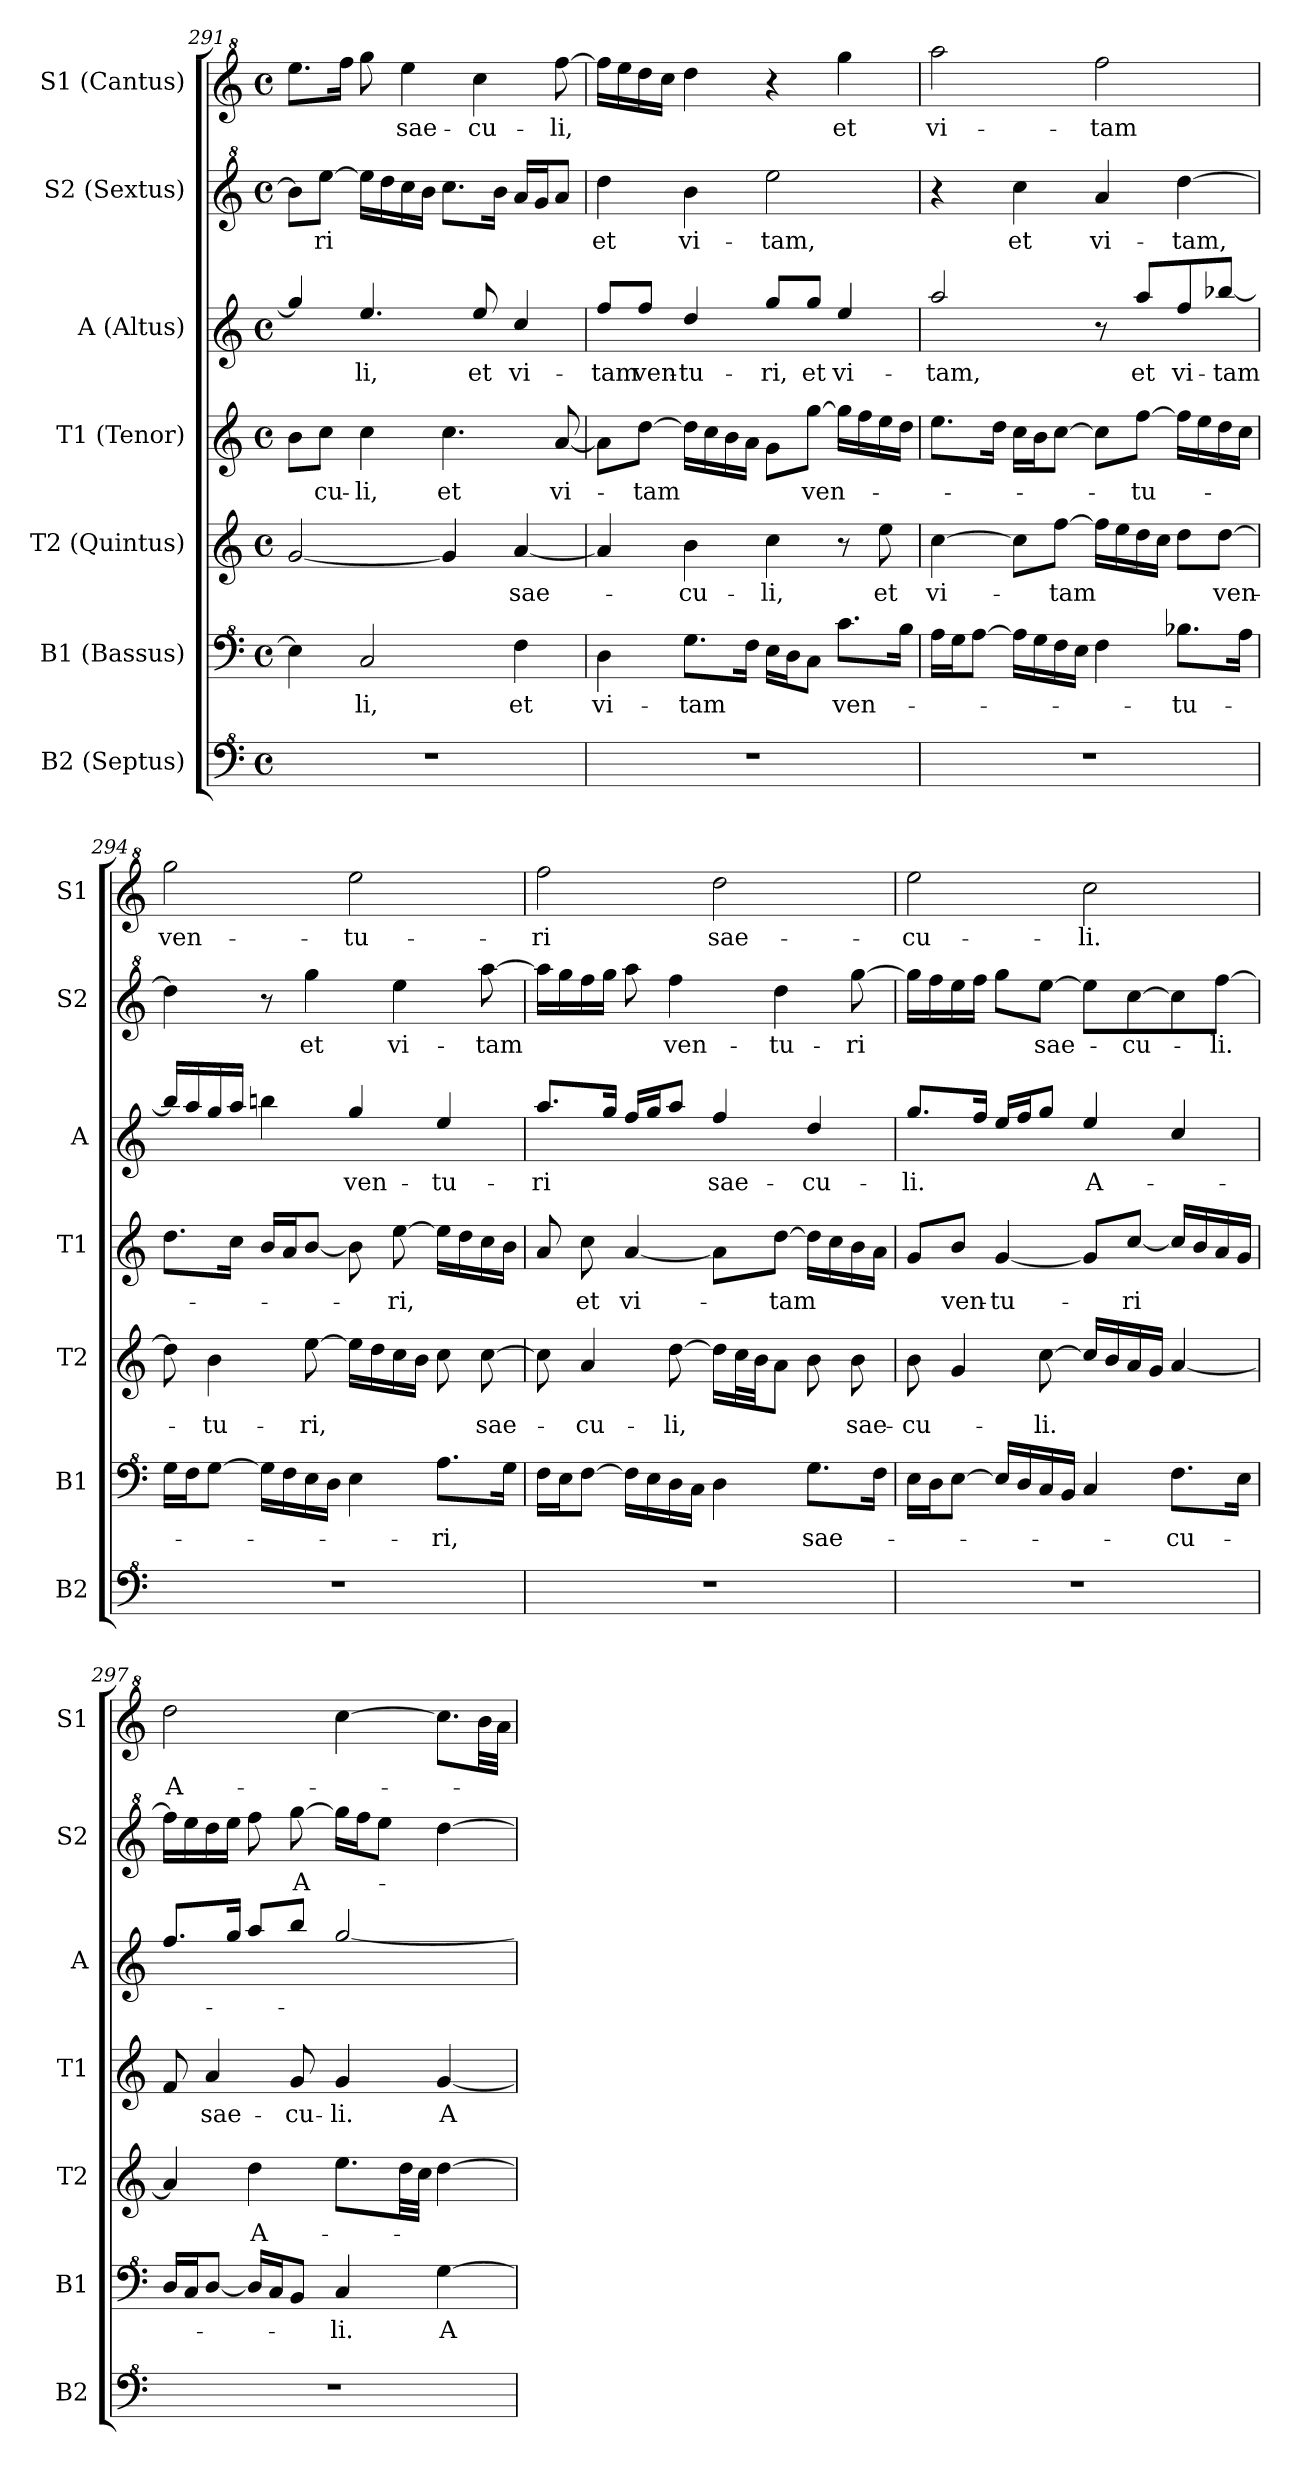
**kern	**kern	**text	**kern	**text	**kern	**text	**kern	**text	**kern	**text	**kern	**text
*part7	*part6	*part6	*part5	*part5	*part4	*part4	*part3	*part3	*part2	*part2	*part1	*part1
*staff7	*staff6	*staff6	*staff5	*staff5	*staff4	*staff4	*staff3	*staff3	*staff2	*staff2	*staff1	*staff1
*I"B2 (Septus)	*I"B1 (Bassus)	*	*I"T2 (Quintus)	*	*I"T1 (Tenor)	*	*I"A (Altus)	*	*I"S2 (Sextus)	*	*I"S1 (Cantus)	*
*I'B2	*I'B1	*	*I'T2	*	*I'T1	*	*I'A	*	*I'S2	*	*I'S1	*
*clefF^4	*clefF^4	*	*clefG2	*	*clefG2	*	*clefG2	*	*clefG^2	*	*clefG^2	*
*k[]	*k[]	*	*k[]	*	*k[]	*	*k[]	*	*k[]	*	*k[]	*
*M4/4	*M4/4	*	*M4/4	*	*M4/4	*	*M4/4	*	*M4/4	*	*M4/4	*
*met(c)	*met(c)	*	*met(c)	*	*met(c)	*	*met(c)	*	*met(c)	*	*met(c)	*
=291	=291	=291	=291	=291	=291	=291	=291	=291	=291	=291	=291	=291
1r	4e\]	.	[2g/	.	8b\L	.	4gg/]	.	8bb\L]	.	8.eee\L	.
!	!	!	!	!	!	!LO:LY:b	!	!	!	!LO:LY:b	!	!
.	.	.	.	.	8cc\J	-cu-	.	.	[8eee\J	-ri	.	.
.	.	.	.	.	.	.	.	.	.	.	16fff\Jk	.
!	!	!LO:LY:b	!	!	!	!LO:LY:b	!	!LO:LY:b	!	!	!	!
.	2c/	-li,	.	.	4cc\	-li,	4.ee/	-li,	16eee\LL]	.	8ggg\	.
.	.	.	.	.	.	.	.	.	16ddd\	.	.	.
!	!	!	!	!	!	!	!	!	!	!	!	!LO:LY:b
.	.	.	.	.	.	.	.	.	16ccc\	.	4eee\	sae-
.	.	.	.	.	.	.	.	.	16bb\JJ	.	.	.
!	!	!	!	!	!	!LO:LY:b	!	!	!	!	!	!
.	.	.	4g/]	.	4.cc\	et	.	.	8.ccc\L	.	.	.
!	!	!	!	!	!	!	!	!LO:LY:b	!	!	!	!LO:LY:b
.	.	.	.	.	.	.	8ee/	et	.	.	4ccc\	-cu-
.	.	.	.	.	.	.	.	.	16bb\Jk	.	.	.
!	!	!LO:LY:b	!	!LO:LY:b	!	!	!	!LO:LY:b	!	!	!	!
.	4f\	et	[4a/	sae-	.	.	4cc/	vi-	16aa/LL	.	.	.
.	.	.	.	.	.	.	.	.	16gg/J	.	.	.
!	!	!	!	!	!	!LO:LY:b	!	!	!	!	!	!LO:LY:b
.	.	.	.	.	[8a/	vi-	.	.	8aa/J	.	[8fff\	-li,
!!LO:LB:g=z
=292	=292	=292	=292	=292	=292	=292	=292	=292	=292	=292	=292	=292
!	!	!LO:LY:b	!	!	!	!	!	!LO:LY:b	!	!LO:LY:b	!	!
1r	4d\	vi-	4a/]	.	8a\L]	.	8ff/L	-tam	4ddd\	et	16fff\LL]	.
.	.	.	.	.	.	.	.	.	.	.	16eee\	.
!	!	!	!	!	!	!LO:LY:b	!	!LO:LY:b	!	!	!	!
.	.	.	.	.	[8dd\J	-tam	8ff/J	ven-	.	.	16ddd\	.
.	.	.	.	.	.	.	.	.	.	.	16ccc\JJ	.
!	!	!LO:LY:b	!	!LO:LY:b	!	!	!	!LO:LY:b	!	!LO:LY:b	!	!
.	8.g\L	-tam	4b\	-cu-	16dd\LL]	.	4dd/	-tu-	4bb\	vi-	4ddd\	.
.	.	.	.	.	16cc\	.	.	.	.	.	.	.
.	.	.	.	.	16b\	.	.	.	.	.	.	.
.	16f\Jk	.	.	.	16a\JJ	.	.	.	.	.	.	.
!	!	!	!	!LO:LY:b	!	!	!	!LO:LY:b	!	!LO:LY:b	!	!
.	16e\LL	.	4cc\	-li,	8g\L	.	8gg/L	-ri,	2eee\	-tam,	4r	.
.	16d\J	.	.	.	.	.	.	.	.	.	.	.
!	!	!	!	!	!	!LO:LY:b	!	!LO:LY:b	!	!	!	!
.	8c\J	.	.	.	[8gg\J	ven-	8gg/J	et	.	.	.	.
!	!	!LO:LY:b	!	!	!	!	!	!LO:LY:b	!	!	!	!LO:LY:b
.	8.cc\L	ven-	8r	.	16gg\LL]	.	4ee/	vi-	.	.	4ggg\	et
.	.	.	.	.	16ff\	.	.	.	.	.	.	.
!	!	!	!	!LO:LY:b	!	!	!	!	!	!	!	!
.	.	.	8ee\	et	16ee\	.	.	.	.	.	.	.
.	16b\Jk	.	.	.	16dd\JJ	.	.	.	.	.	.	.
=293	=293	=293	=293	=293	=293	=293	=293	=293	=293	=293	=293	=293
!	!	!	!	!LO:LY:b	!	!	!	!LO:LY:b	!	!	!	!LO:LY:b
1r	16a\LL	.	[4cc\	vi-	8.ee\L	.	2aa/	-tam,	4r	.	2aaa\	vi-
.	16g\J	.	.	.	.	.	.	.	.	.	.	.
.	[8a\J	.	.	.	.	.	.	.	.	.	.	.
.	.	.	.	.	16dd\Jk	.	.	.	.	.	.	.
!	!	!	!	!	!	!	!	!	!	!LO:LY:b	!	!
.	16a\LL]	.	8cc\L]	.	16cc\LL	.	.	.	4ccc\	et	.	.
.	16g\	.	.	.	16b\J	.	.	.	.	.	.	.
!	!	!	!	!LO:LY:b	!	!	!	!	!	!	!	!
.	16f\	.	[8ff\J	-tam	[8cc\J	.	.	.	.	.	.	.
.	16e\JJ	.	.	.	.	.	.	.	.	.	.	.
!	!	!	!	!	!	!	!	!	!	!LO:LY:b	!	!LO:LY:b
.	4f\	.	16ff\LL]	.	8cc\L]	.	8r	.	4aa/	vi-	2fff\	-tam
.	.	.	16ee\	.	.	.	.	.	.	.	.	.
!	!	!	!	!	!	!LO:LY:b	!	!LO:LY:b	!	!	!	!
.	.	.	16dd\	.	[8ff\J	-tu-	8aa/L	et	.	.	.	.
.	.	.	16cc\JJ	.	.	.	.	.	.	.	.	.
!	!	!LO:LY:b	!	!	!	!	!	!LO:LY:b	!	!LO:LY:b	!	!
.	8.b-X\L	-tu-	8dd\L	.	16ff\LL]	.	8ff/	vi-	[4ddd\	-tam,	.	.
.	.	.	.	.	16ee\	.	.	.	.	.	.	.
!	!	!	!	!LO:LY:b	!	!	!	!LO:LY:b	!	!	!	!
.	.	.	[8dd\J	ven-	16dd\	.	[8bb-X/J	-tam	.	.	.	.
.	16a\Jk	.	.	.	16cc\JJ	.	.	.	.	.	.	.
=294	=294	=294	=294	=294	=294	=294	=294	=294	=294	=294	=294	=294
!	!	!	!	!	!	!	!	!	!	!	!	!LO:LY:b
1r	16g\LL	.	8dd\]	.	8.dd\L	.	16bb-/LL]	.	4ddd\]	.	2ggg\	ven-
.	16f\J	.	.	.	.	.	16aa/	.	.	.	.	.
!	!	!	!	!LO:LY:b	!	!	!	!	!	!	!	!
.	[8g\J	.	4b\	-tu-	.	.	16gg/	.	.	.	.	.
.	.	.	.	.	16cc\Jk	.	16aa/JJ	.	.	.	.	.
.	16g\LL]	.	.	.	16b/LL	.	4bbn\	.	8r	.	.	.
.	16f\	.	.	.	16a/J	.	.	.	.	.	.	.
!	!	!	!	!LO:LY:b	!	!	!	!	!	!LO:LY:b	!	!
.	16e\	.	[8ee\	-ri,	[8b/J	.	.	.	4ggg\	et	.	.
.	16d\JJ	.	.	.	.	.	.	.	.	.	.	.
!	!	!	!	!	!	!	!	!LO:LY:b	!	!	!	!LO:LY:b
.	4e\	.	16ee\LL]	.	8b\]	.	4gg/	ven-	.	.	2eee\	-tu-
.	.	.	16dd\	.	.	.	.	.	.	.	.	.
!	!	!	!	!	!	!LO:LY:b	!	!	!	!LO:LY:b	!	!
.	.	.	16cc\	.	[8ee\	-ri,	.	.	4eee\	vi-	.	.
.	.	.	16b\JJ	.	.	.	.	.	.	.	.	.
!	!	!LO:LY:b	!	!	!	!	!	!LO:LY:b	!	!	!	!
.	8.a\L	-ri,	8cc\	.	16ee\LL]	.	4ee/	-tu-	.	.	.	.
.	.	.	.	.	16dd\	.	.	.	.	.	.	.
!	!	!	!	!LO:LY:b	!	!	!	!	!	!LO:LY:b	!	!
.	.	.	[8cc\	sae-	16cc\	.	.	.	[8aaa\	-tam	.	.
.	16g\Jk	.	.	.	16b\JJ	.	.	.	.	.	.	.
=295	=295	=295	=295	=295	=295	=295	=295	=295	=295	=295	=295	=295
!	!	!	!	!	!	!	!	!LO:LY:b	!	!	!	!LO:LY:b
1r	16f\LL	.	8cc\]	.	8a/	.	8.aa/L	-ri	16aaa\LL]	.	2fff\	-ri
.	16e\J	.	.	.	.	.	.	.	16ggg\	.	.	.
!	!	!	!	!LO:LY:b	!	!LO:LY:b	!	!	!	!	!	!
.	[8f\J	.	4a/	-cu-	8cc\	et	.	.	16fff\	.	.	.
.	.	.	.	.	.	.	16gg/Jk	.	16ggg\JJ	.	.	.
!	!	!	!	!	!	!LO:LY:b	!	!	!	!	!	!
.	16f\LL]	.	.	.	[4a/	vi-	16ff/LL	.	8aaa\	.	.	.
.	16e\	.	.	.	.	.	16gg/J	.	.	.	.	.
!	!	!	!	!LO:LY:b	!	!	!	!	!	!LO:LY:b	!	!
.	16d\	.	[8dd\	-li,	.	.	8aa/J	.	4fff\	ven-	.	.
.	16c\JJ	.	.	.	.	.	.	.	.	.	.	.
!	!	!	!	!	!	!	!	!LO:LY:b	!	!	!	!LO:LY:b
.	4d\	.	16dd\LL]	.	8a\L]	.	4ff/	sae-	.	.	2ddd\	sae-
.	.	.	32cc\L	.	.	.	.	.	.	.	.	.
.	.	.	32b\JJ	.	.	.	.	.	.	.	.	.
!	!	!	!	!	!	!LO:LY:b	!	!	!	!LO:LY:b	!	!
.	.	.	8a\J	.	[8dd\J	-tam	.	.	4ddd\	-tu-	.	.
!	!	!LO:LY:b	!	!	!	!	!	!LO:LY:b	!	!	!	!
.	8.g\L	sae-	8b\	.	16dd\LL]	.	4dd/	-cu-	.	.	.	.
.	.	.	.	.	16cc\	.	.	.	.	.	.	.
!	!	!	!	!LO:LY:b	!	!	!	!	!	!LO:LY:b	!	!
.	.	.	8b\	sae-	16b\	.	.	.	[8ggg\	-ri	.	.
.	16f\Jk	.	.	.	16a\JJ	.	.	.	.	.	.	.
!!LO:PB:g=z
=296	=296	=296	=296	=296	=296	=296	=296	=296	=296	=296	=296	=296
!	!	!	!	!LO:LY:b	!	!	!	!LO:LY:b	!	!	!	!LO:LY:b
1r	16e\LL	.	8b\	-cu-	8g/L	.	8.gg/L	-li.	16ggg\LL]	.	2eee\	-cu-
.	16d\J	.	.	.	.	.	.	.	16fff\	.	.	.
!	!	!	!	!	!	!LO:LY:b	!	!	!	!	!	!
.	[8e\J	.	4g/	.	8b/J	ven-	.	.	16eee\	.	.	.
.	.	.	.	.	.	.	16ff/Jk	.	16fff\JJ	.	.	.
!	!	!	!	!	!	!LO:LY:b	!	!	!	!	!	!
.	16e/LL]	.	.	.	[4g/	-tu-	16ee/LL	.	8ggg\L	.	.	.
.	16d/	.	.	.	.	.	16ff/J	.	.	.	.	.
!	!	!	!	!LO:LY:b	!	!	!	!	!	!LO:LY:b	!	!
.	16c/	.	[8cc\	-li.	.	.	8gg/J	.	[8eee\J	sae-	.	.
.	16B/JJ	.	.	.	.	.	.	.	.	.	.	.
!	!	!	!	!	!	!	!	!LO:LY:b	!	!	!	!LO:LY:b
.	4c/	.	16cc/LL]	.	8g/L]	.	4ee/	A-	8eee\L]	.	2ccc\	-li.
.	.	.	16b/	.	.	.	.	.	.	.	.	.
!	!	!	!	!	!	!LO:LY:b	!	!	!	!LO:LY:b	!	!
.	.	.	16a/	.	[8cc/J	-ri	.	.	[8ccc\	-cu-	.	.
.	.	.	16g/JJ	.	.	.	.	.	.	.	.	.
!	!	!LO:LY:b	!	!	!	!	!	!	!	!	!	!
.	8.f\L	-cu-	[4a/	.	16cc/LL]	.	4cc/	.	8ccc\]	.	.	.
.	.	.	.	.	16b/	.	.	.	.	.	.	.
!	!	!	!	!	!	!	!	!	!	!LO:LY:b	!	!
.	.	.	.	.	16a/	.	.	.	[8fff\J	-li.	.	.
.	16e\Jk	.	.	.	16g/JJ	.	.	.	.	.	.	.
=297	=297	=297	=297	=297	=297	=297	=297	=297	=297	=297	=297	=297
!	!	!	!	!	!	!	!	!	!	!	!	!LO:LY:b
1r	16d/LL	.	4a/]	.	8f/	.	8.ff/L	.	16fff\LL]	.	2ddd\	A-
.	16c/J	.	.	.	.	.	.	.	16eee\	.	.	.
!	!	!	!	!	!	!LO:LY:b	!	!	!	!	!	!
.	[8d/J	.	.	.	4a/	sae-	.	.	16ddd\	.	.	.
.	.	.	.	.	.	.	16gg/Jk	.	16eee\JJ	.	.	.
!	!	!	!	!LO:LY:b	!	!	!	!	!	!	!	!
.	16d/LL]	.	4dd\	A-	.	.	8aa/L	.	8fff\	.	.	.
.	16c/J	.	.	.	.	.	.	.	.	.	.	.
!	!	!	!	!	!	!LO:LY:b	!	!	!	!LO:LY:b	!	!
.	8B/J	.	.	.	8g/	-cu-	8bb/J	.	[8ggg\	A-	.	.
!	!	!LO:LY:b	!	!	!	!LO:LY:b	!	!	!	!	!	!
.	4c/	-li.	8.ee\L	.	4g/	-li.	[2gg/	.	16ggg\LL]	.	[4ccc\	.
.	.	.	.	.	.	.	.	.	16fff\J	.	.	.
.	.	.	.	.	.	.	.	.	8eee\J	.	.	.
.	.	.	32dd\LL	.	.	.	.	.	.	.	.	.
.	.	.	32cc\JJJ	.	.	.	.	.	.	.	.	.
!	!	!LO:LY:b	!	!	!	!LO:LY:b	!	!	!	!	!	!
.	[4g\	A-	[4dd\	.	[4g/	A-	.	.	[4ddd\	.	8.ccc\L]	.
.	.	.	.	.	.	.	.	.	.	.	32bb\LL	.
.	.	.	.	.	.	.	.	.	.	.	32aa\JJJ	.
=	=	=	=	=	=	=	=	=	=	=	=	=
*-	*-	*-	*-	*-	*-	*-	*-	*-	*-	*-	*-	*-
